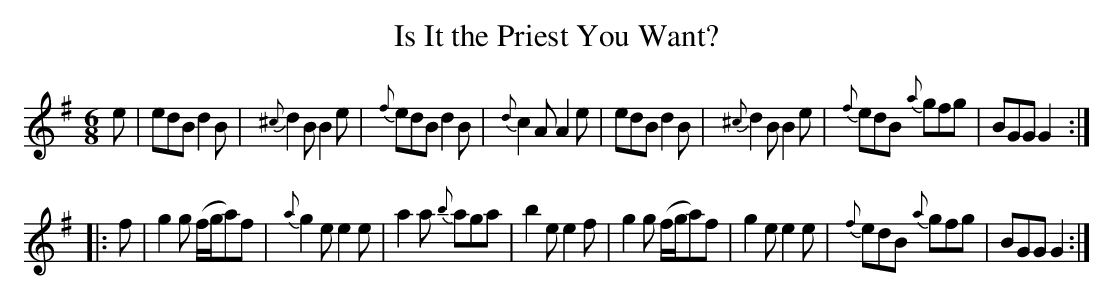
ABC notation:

X:1
T: Is It the Priest You Want?
M: 6/8
L: 1/8
K: G
e |\
edB d2B | {^c}d2B B2e | {f}edB d2B | {d}c2A A2e |\
edB d2B | {^c}d2B B2e | {f}edB {a}gfg | BGG G2 :|
|: f |\
g2g (f/g/a)f | {a}g2e e2e | a2a {b}aga | b2e e2f |\
g2g (f/g/a)f | g2e e2e | {f}edB {a}gfg | BGG G2 :|
